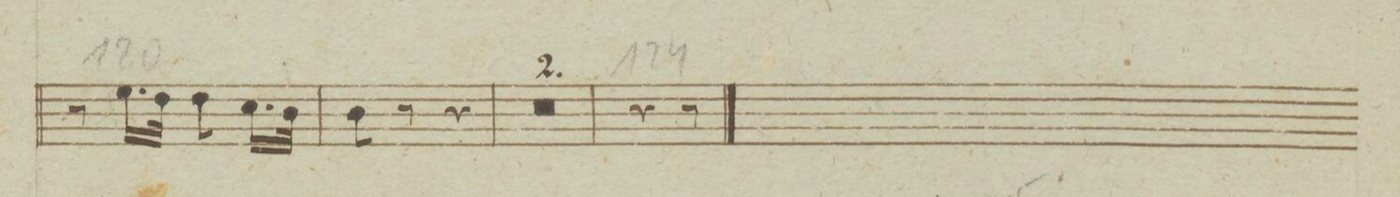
**kern	**dynam
*I"Violino Primo	*
*clefG2	*
*k[b-e-]	*
*M2/4	*
8r	.
16.ee-\LL	.
32dd\JJk	.
8dd\	.
16.cc\L	.
32b-\Jk	.
=115	=115
8b-\	.
8r	.
4r	.
=116	=116
1r	.
=117	=117
=118	=118
4r	.
8r	.
8ryy	.
==	==
*-	*-
